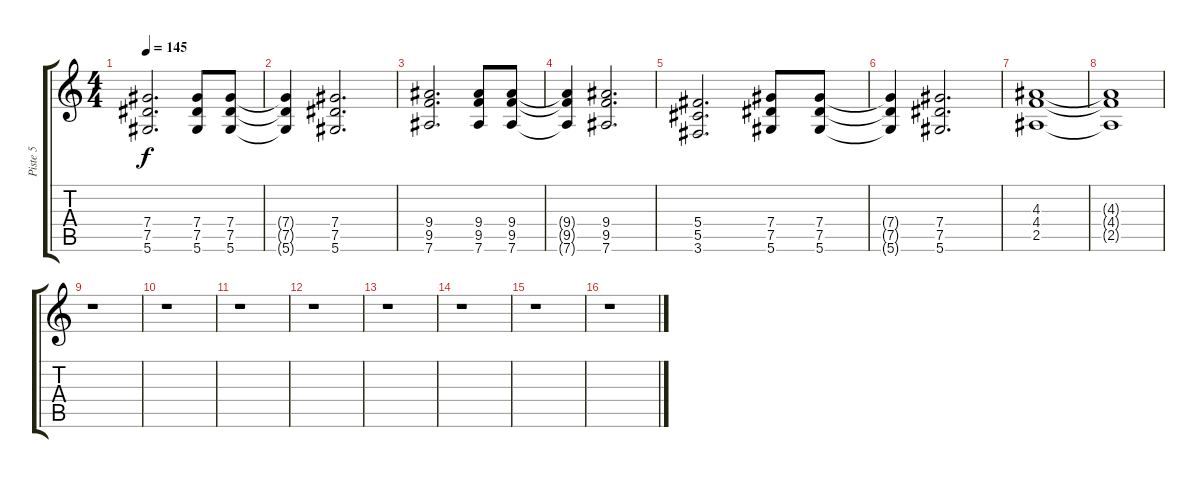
\track ("Piste 5" "Piste 5") {instrument overdrivenguitar}
\staff {score tabs}
\tuning (Eb4 Bb3 Gb3 Db3 Ab2 Eb2) {hide}
\ts (4 4)
\tempo 145
\clef g2
\ks c
(7.4 7.5 5.6).2{d dy f} (7.4 7.5 5.6).8 (7.4 7.5 5.6).8 |
(7.4{t} 7.5{t} 5.6{t}).4 (7.4 7.5 5.6).2{d} |
(9.4 9.5 7.6).2{d} (9.4 9.5 7.6).8 (9.4 9.5 7.6).8 |
(9.4{t} 9.5{t} 7.6{t}).4 (9.4 9.5 7.6).2{d} |
(5.4 5.5 3.6).2{d volume 12} (7.4 7.5 5.6).8 (7.4 7.5 5.6).8 |
(7.4{t} 7.5{t} 5.6{t}).4 (7.4 7.5 5.6).2{d} |
(4.3 4.4 2.5).1 |
(4.3{t} 4.4{t} 2.5{t}).1 |
r.1 |
r.1 |
r.1 |
r.1 |
r.1 |
r.1 |
r.1 |
r.1
